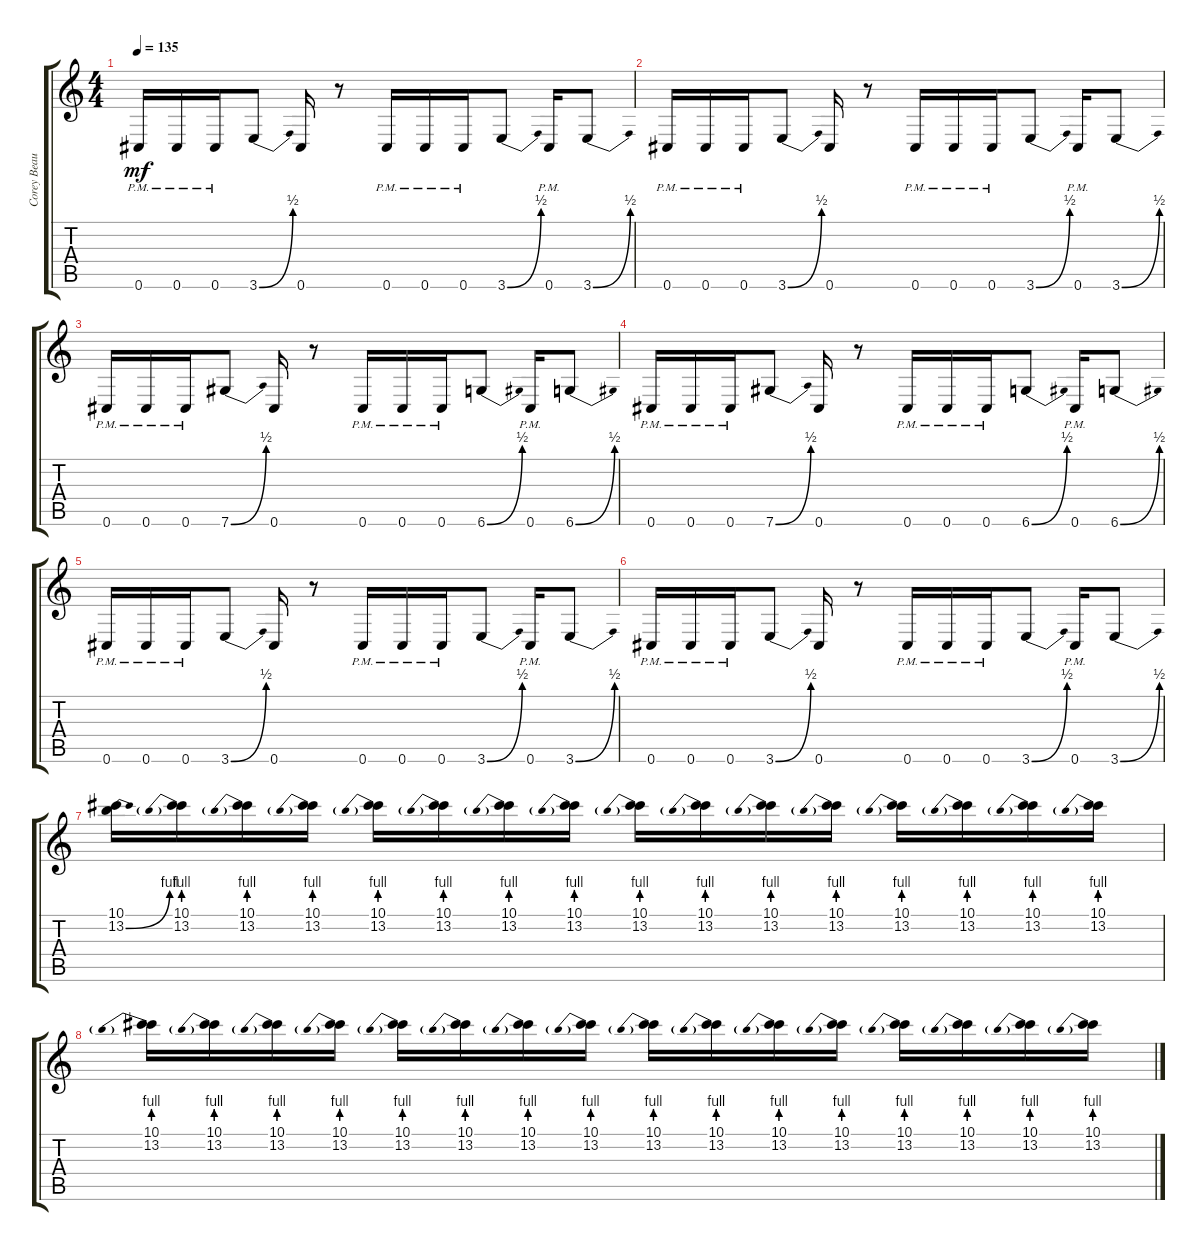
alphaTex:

\track ("Corey Beaulieu" "Corey Beau") {instrument distortionguitar}
\staff {score tabs}
\tuning (Eb4 Bb3 Gb3 Db3 Ab2 Db2) {hide}
\ts (4 4)
\tempo 135
\clef g2
\ks c
0.6{pm}.16{dy mf} 0.6{pm}.16 0.6{pm}.16 3.6{be (bend 0 0 60 2)}.8 0.6.16 r.8 0.6{pm}.16 0.6{pm}.16 0.6{pm}.16 3.6{be (bend 0 0 60 2)}.8 0.6{pm}.16 3.6{be (bend 0 0 60 2)}.8 |
0.6{pm}.16 0.6{pm}.16 0.6{pm}.16 3.6{be (bend 0 0 60 2)}.8 0.6.16 r.8 0.6{pm}.16 0.6{pm}.16 0.6{pm}.16 3.6{be (bend 0 0 60 2)}.8 0.6{pm}.16 3.6{be (bend 0 0 60 2)}.8 |
0.6{pm}.16 0.6{pm}.16 0.6{pm}.16 7.6{be (bend 0 0 60 2)}.8 0.6.16 r.8 0.6{pm}.16 0.6{pm}.16 0.6{pm}.16 6.6{be (bend 0 0 60 2)}.8 0.6{pm}.16 6.6{be (bend 0 0 60 2)}.8 |
0.6{pm}.16 0.6{pm}.16 0.6{pm}.16 7.6{be (bend 0 0 60 2)}.8 0.6.16 r.8 0.6{pm}.16 0.6{pm}.16 0.6{pm}.16 6.6{be (bend 0 0 60 2)}.8 0.6{pm}.16 6.6{be (bend 0 0 60 2)}.8 |
0.6{pm}.16 0.6{pm}.16 0.6{pm}.16 3.6{be (bend 0 0 60 2)}.8 0.6.16 r.8 0.6{pm}.16 0.6{pm}.16 0.6{pm}.16 3.6{be (bend 0 0 60 2)}.8 0.6{pm}.16 3.6{be (bend 0 0 60 2)}.8 |
0.6{pm}.16 0.6{pm}.16 0.6{pm}.16 3.6{be (bend 0 0 60 2)}.8 0.6.16 r.8 0.6{pm}.16 0.6{pm}.16 0.6{pm}.16 3.6{be (bend 0 0 60 2)}.8 0.6{pm}.16 3.6{be (bend 0 0 60 2)}.8 |
(10.1 13.2{be (bend 0 0 60 4)}).16 (10.1 13.2{be (prebend 0 4 60 4)}).16 (10.1 13.2{be (prebend 0 4 60 4)}).16 (10.1 13.2{be (prebend 0 4 60 4)}).16 (10.1 13.2{be (prebend 0 4 60 4)}).16 (10.1 13.2{be (prebend 0 4 60 4)}).16 (10.1 13.2{be (prebend 0 4 60 4)}).16 (10.1 13.2{be (prebend 0 4 60 4)}).16 (10.1 13.2{be (prebend 0 4 60 4)}).16 (10.1 13.2{be (prebend 0 4 60 4)}).16 (10.1 13.2{be (prebend 0 4 60 4)}).16 (10.1 13.2{be (prebend 0 4 60 4)}).16 (10.1 13.2{be (prebend 0 4 60 4)}).16 (10.1 13.2{be (prebend 0 4 60 4)}).16 (10.1 13.2{be (prebend 0 4 60 4)}).16 (10.1 13.2{be (prebend 0 4 60 4)}).16 |
(10.1 13.2{be (prebend 0 4 60 4)}).16 (10.1 13.2{be (prebend 0 4 60 4)}).16 (10.1 13.2{be (prebend 0 4 60 4)}).16 (10.1 13.2{be (prebend 0 4 60 4)}).16 (10.1 13.2{be (prebend 0 4 60 4)}).16 (10.1 13.2{be (prebend 0 4 60 4)}).16 (10.1 13.2{be (prebend 0 4 60 4)}).16 (10.1 13.2{be (prebend 0 4 60 4)}).16 (10.1 13.2{be (prebend 0 4 60 4)}).16 (10.1 13.2{be (prebend 0 4 60 4)}).16 (10.1 13.2{be (prebend 0 4 60 4)}).16 (10.1 13.2{be (prebend 0 4 60 4)}).16 (10.1 13.2{be (prebend 0 4 60 4)}).16 (10.1 13.2{be (prebend 0 4 60 4)}).16 (10.1 13.2{be (prebend 0 4 60 4)}).16 (10.1 13.2{be (prebend 0 4 60 4)}).16
